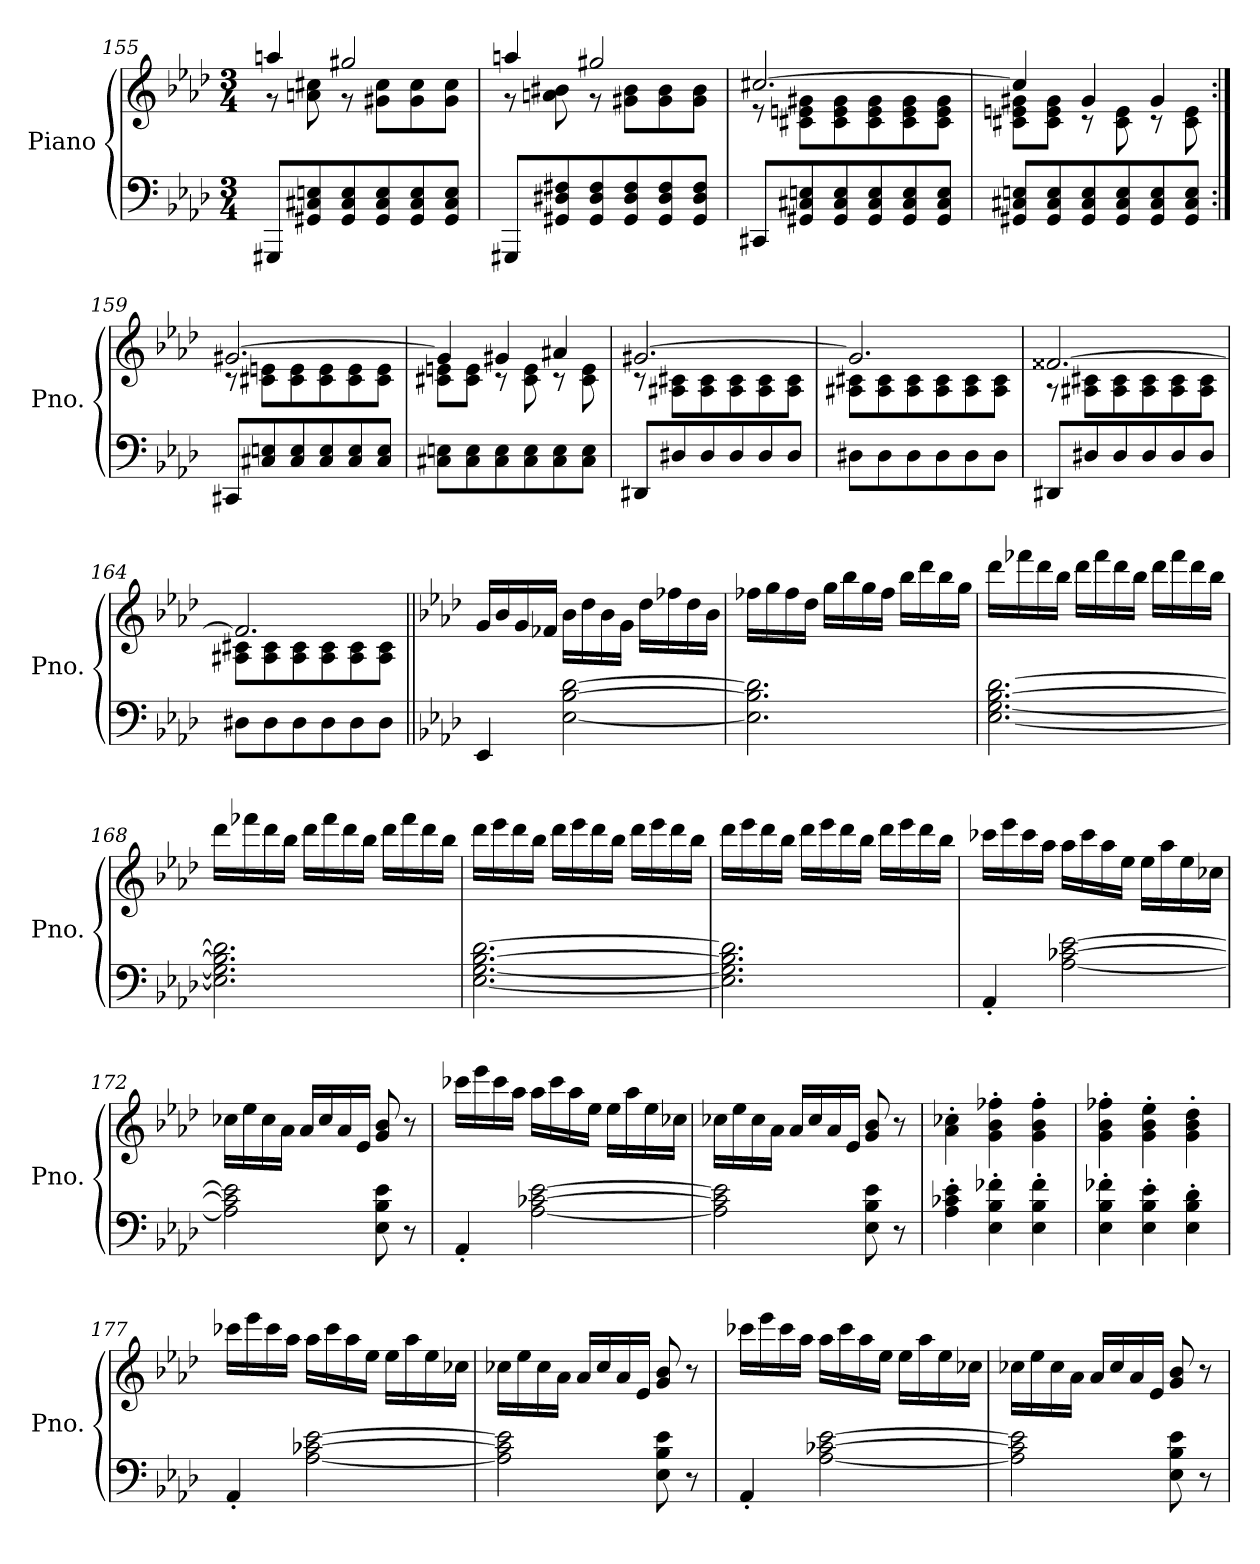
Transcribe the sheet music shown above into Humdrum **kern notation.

**kern	**kern
*part1	*part1
*staff2	*staff1
*I"Piano	*
*I'Pno.	*
!!LO:LB:g=z
*clefF4	*clefG2
*k[b-e-a-d-]	*k[b-e-a-d-]
*M3/4	*M3/4
=155	=155
*	*^
8GGG#X/L	4aan/	8r
8GG#X/ 8C#X/ 8En/	.	8an\ 8cc#X\
8GG#/ 8C#/ 8E/	2gg#X/	8r
8GG#/ 8C#/ 8E/	.	8g#X\ 8cc#\L
8GG#/ 8C#/ 8E/	.	8g#\ 8cc#\
8GG#/ 8C#/ 8E/J	.	8g#\ 8cc#\J
=156	=156	=156
8GGG#X/L	4aan/	8r
8GG#X/ 8D#X/ 8F#X/	.	8an\ 8b#X\
8GG#/ 8D#/ 8F#/	2gg#X/	8r
8GG#/ 8D#/ 8F#/	.	8g#X\ 8b#\L
8GG#/ 8D#/ 8F#/	.	8g#\ 8b#\
8GG#/ 8D#/ 8F#/J	.	8g#\ 8b#\J
=157	=157	=157
8CC#X/L	[2.cc#X/	8r
8GG#X/ 8C#X/ 8En/	.	8c#X\ 8en\ 8g#X\L
8GG#/ 8C#/ 8E/	.	8c#\ 8e\ 8g#\
8GG#/ 8C#/ 8E/	.	8c#\ 8e\ 8g#\
8GG#/ 8C#/ 8E/	.	8c#\ 8e\ 8g#\
8GG#/ 8C#/ 8E/J	.	8c#\ 8e\ 8g#\J
=158	=158	=158
8GG#X/ 8C#X/ 8En/L	4cc#/]	8c#X\ 8en\ 8g#X\L
8GG#/ 8C#/ 8E/	.	8c#\ 8e\ 8g#\J
8GG#/ 8C#/ 8E/	4g#/	8r
8GG#/ 8C#/ 8E/	.	8c#\ 8e\
8GG#/ 8C#/ 8E/	4g#/	8r
8GG#/ 8C#/ 8E/J	.	8c#\ 8e\
=159:|!	=159:|!	=159:|!
8CC#X/L	[2.g#X/	8r
8C#X/ 8En/	.	8c#X\ 8en\L
8C#/ 8E/	.	8c#\ 8e\
8C#/ 8E/	.	8c#\ 8e\
8C#/ 8E/	.	8c#\ 8e\
8C#/ 8E/J	.	8c#\ 8e\J
!!LO:PB:g=z	!!
=160	=160	=160
8C#X\ 8En\L	4g#/]	8c#X\ 8en\L
8C#\ 8E\	.	8c#\ 8e\J
8C#\ 8E\	4g#X/	8r
8C#\ 8E\	.	8c#\ 8e\
8C#\ 8E\	4a#X/	8r
8C#\ 8E\J	.	8c#\ 8e\
=161	=161	=161
8DD#X/L	[2.g#X/	8r
8D#X/	.	8A#X\ 8c#X\L
8D#/	.	8A#\ 8c#\
8D#/	.	8A#\ 8c#\
8D#/	.	8A#\ 8c#\
8D#/J	.	8A#\ 8c#\J
=162	=162	=162
8D#X\L	2.g#/]	8A#X\ 8c#X\L
8D#\	.	8A#\ 8c#\
8D#\	.	8A#\ 8c#\
8D#\	.	8A#\ 8c#\
8D#\	.	8A#\ 8c#\
8D#\J	.	8A#\ 8c#\J
=163	=163	=163
8DD#X/L	[2.f##X/	8r
8D#X/	.	8A#X\ 8c#X\L
8D#/	.	8A#\ 8c#\
8D#/	.	8A#\ 8c#\
8D#/	.	8A#\ 8c#\
8D#/J	.	8A#\ 8c#\J
=164	=164	=164
8D#X\L	2.f##/]	8A#X\ 8c#X\L
8D#\	.	8A#\ 8c#\
8D#\	.	8A#\ 8c#\
8D#\	.	8A#\ 8c#\
8D#\	.	8A#\ 8c#\
8D#\J	.	8A#\ 8c#\J
*	*v	*v
!!LO:LB:g=z
=165||	=165||
*k[b-e-a-d-]	*k[b-e-a-d-]
4EE-/	16g/LL
.	16b-/
.	16g/
.	16f-X/JJ
[2E-\ [2B-\ [2d-\	16b-\LL
.	16dd-\
.	16b-\
.	16g\JJ
.	16dd-\LL
.	16ff-X\
.	16dd-\
.	16b-\JJ
=166	=166
2.E-\] 2.B-\] 2.d-\]	16ff-X\LL
.	16gg\
.	16ff-\
.	16dd-\JJ
.	16gg\LL
.	16bb-\
.	16gg\
.	16ff-\JJ
.	16bb-\LL
.	16ddd-\
.	16bb-\
.	16gg\JJ
=167	=167
[2.E-\ [2.G\ [2.B-\ [2.d-\	16ddd-\LL
.	16fff-X\
.	16ddd-\
.	16bb-\JJ
.	16ddd-\LL
.	16fff-\
.	16ddd-\
.	16bb-\JJ
.	16ddd-\LL
.	16fff-\
.	16ddd-\
.	16bb-\JJ
!!LO:LB:g=z
=168	=168
2.E-\] 2.G\] 2.B-\] 2.d-\]	16ddd-\LL
.	16fff-X\
.	16ddd-\
.	16bb-\JJ
.	16ddd-\LL
.	16fff-\
.	16ddd-\
.	16bb-\JJ
.	16ddd-\LL
.	16fff-\
.	16ddd-\
.	16bb-\JJ
=169	=169
[2.E-\ [2.G\ [2.B-\ [2.d-\	16ddd-\LL
.	16eee-\
.	16ddd-\
.	16bb-\JJ
.	16ddd-\LL
.	16eee-\
.	16ddd-\
.	16bb-\JJ
.	16ddd-\LL
.	16eee-\
.	16ddd-\
.	16bb-\JJ
=170	=170
2.E-\] 2.G\] 2.B-\] 2.d-\]	16ddd-\LL
.	16eee-\
.	16ddd-\
.	16bb-\JJ
.	16ddd-\LL
.	16eee-\
.	16ddd-\
.	16bb-\JJ
.	16ddd-\LL
.	16eee-\
.	16ddd-\
.	16bb-\JJ
!!LO:LB:g=z
=171	=171
4AA-'/	16ccc-X\LL
.	16eee-\
.	16ccc-\
.	16aa-\JJ
[2A-\ [2c-X\ [2e-\	16aa-\LL
.	16ccc-\
.	16aa-\
.	16ee-\JJ
.	16ee-\LL
.	16aa-\
.	16ee-\
.	16cc-X\JJ
=172	=172
2A-\] 2c-\] 2e-\]	16cc-X\LL
.	16ee-\
.	16cc-\
.	16a-\JJ
.	16a-/LL
.	16cc-/
.	16a-/
.	16e-/JJ
8E-\ 8B-\ 8e-\	8g/ 8b-/
8r	8r
=173	=173
4AA-'/	16ccc-X\LL
.	16eee-\
.	16ccc-\
.	16aa-\JJ
[2A-\ [2c-X\ [2e-\	16aa-\LL
.	16ccc-\
.	16aa-\
.	16ee-\JJ
.	16ee-\LL
.	16aa-\
.	16ee-\
.	16cc-X\JJ
!!LO:LB:g=z
=174	=174
2A-\] 2c-\] 2e-\]	16cc-X\LL
.	16ee-\
.	16cc-\
.	16a-\JJ
.	16a-/LL
.	16cc-/
.	16a-/
.	16e-/JJ
8E-\ 8B-\ 8e-\	8g/ 8b-/
8r	8r
=175	=175
4A-\' 4c-X\' 4e-\'	4a-\' 4cc-X\'
4E-\' 4B-\' 4f-X\'	4g\' 4b-\' 4ff-X\'
4E-\' 4B-\' 4f-\'	4g\' 4b-\' 4ff-\'
=176	=176
4E-\' 4B-\' 4f-X\'	4g\' 4b-\' 4ff-X\'
4E-\' 4B-\' 4e-\'	4g\' 4b-\' 4ee-\'
4E-\' 4B-\' 4d-\'	4g\' 4b-\' 4dd-\'
=177	=177
4AA-'/	16ccc-X\LL
.	16eee-\
.	16ccc-\
.	16aa-\JJ
[2A-\ [2c-X\ [2e-\	16aa-\LL
.	16ccc-\
.	16aa-\
.	16ee-\JJ
.	16ee-\LL
.	16aa-\
.	16ee-\
.	16cc-X\JJ
=178	=178
2A-\] 2c-\] 2e-\]	16cc-X\LL
.	16ee-\
.	16cc-\
.	16a-\JJ
.	16a-/LL
.	16cc-/
.	16a-/
.	16e-/JJ
8E-\ 8B-\ 8e-\	8g/ 8b-/
8r	8r
!!LO:LB:g=z
=179	=179
4AA-'/	16ccc-X\LL
.	16eee-\
.	16ccc-\
.	16aa-\JJ
[2A-\ [2c-X\ [2e-\	16aa-\LL
.	16ccc-\
.	16aa-\
.	16ee-\JJ
.	16ee-\LL
.	16aa-\
.	16ee-\
.	16cc-X\JJ
=180	=180
2A-\] 2c-\] 2e-\]	16cc-X\LL
.	16ee-\
.	16cc-\
.	16a-\JJ
.	16a-/LL
.	16cc-/
.	16a-/
.	16e-/JJ
8E-\ 8B-\ 8e-\	8g/ 8b-/
8r	8r
=	=
*-	*-
